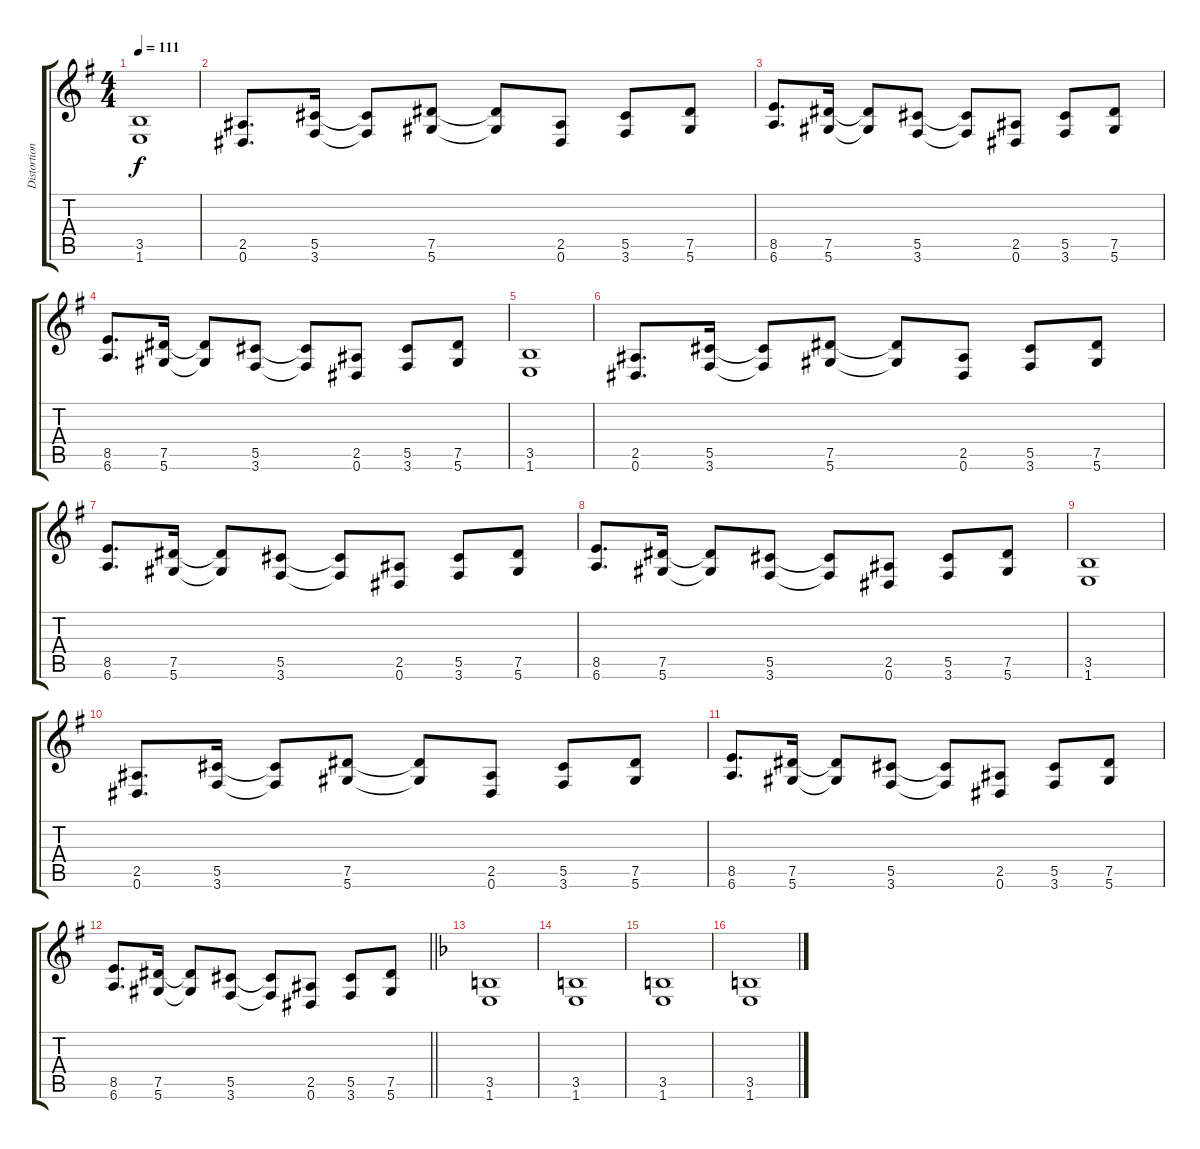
\track ("Distortion" "Distortion") {instrument distortionguitar}
\staff {score tabs}
\tuning (Eb4 Bb3 Gb3 Db3 Ab2 Eb2) {hide}
\ts (4 4)
\tempo 111
\clef g2
\ks g
(3.5 1.6).1{dy f} |
(2.5 0.6).8{d} (5.5 3.6).16 (5.5{t} 3.6{t}).8 (7.5 5.6).8 (7.5{t} 5.6{t}).8 (2.5 0.6).8 (5.5 3.6).8 (7.5 5.6).8 |
(8.5 6.6).8{d} (7.5 5.6).16 (7.5{t} 5.6{t}).8 (5.5 3.6).8 (5.5{t} 3.6{t}).8 (2.5 0.6).8 (5.5 3.6).8 (7.5 5.6).8 |
(8.5 6.6).8{d} (7.5 5.6).16 (7.5{t} 5.6{t}).8 (5.5 3.6).8 (5.5{t} 3.6{t}).8 (2.5 0.6).8 (5.5 3.6).8 (7.5 5.6).8 |
(3.5 1.6).1 |
(2.5 0.6).8{d} (5.5 3.6).16 (5.5{t} 3.6{t}).8 (7.5 5.6).8 (7.5{t} 5.6{t}).8 (2.5 0.6).8 (5.5 3.6).8 (7.5 5.6).8 |
(8.5 6.6).8{d} (7.5 5.6).16 (7.5{t} 5.6{t}).8 (5.5 3.6).8 (5.5{t} 3.6{t}).8 (2.5 0.6).8 (5.5 3.6).8 (7.5 5.6).8 |
(8.5 6.6).8{d} (7.5 5.6).16 (7.5{t} 5.6{t}).8 (5.5 3.6).8 (5.5{t} 3.6{t}).8 (2.5 0.6).8 (5.5 3.6).8 (7.5 5.6).8 |
(3.5 1.6).1 |
(2.5 0.6).8{d} (5.5 3.6).16 (5.5{t} 3.6{t}).8 (7.5 5.6).8 (7.5{t} 5.6{t}).8 (2.5 0.6).8 (5.5 3.6).8 (7.5 5.6).8 |
(8.5 6.6).8{d} (7.5 5.6).16 (7.5{t} 5.6{t}).8 (5.5 3.6).8 (5.5{t} 3.6{t}).8 (2.5 0.6).8 (5.5 3.6).8 (7.5 5.6).8 |
\barLineRight lightlight
(8.5 6.6).8{d} (7.5 5.6).16 (7.5{t} 5.6{t}).8 (5.5 3.6).8 (5.5{t} 3.6{t}).8 (2.5 0.6).8 (5.5 3.6).8 (7.5 5.6).8 |
\section ("" " ")
\ks f
(3.5 1.6).1 |
(3.5 1.6).1 |
(3.5 1.6).1 |
(3.5 1.6).1
